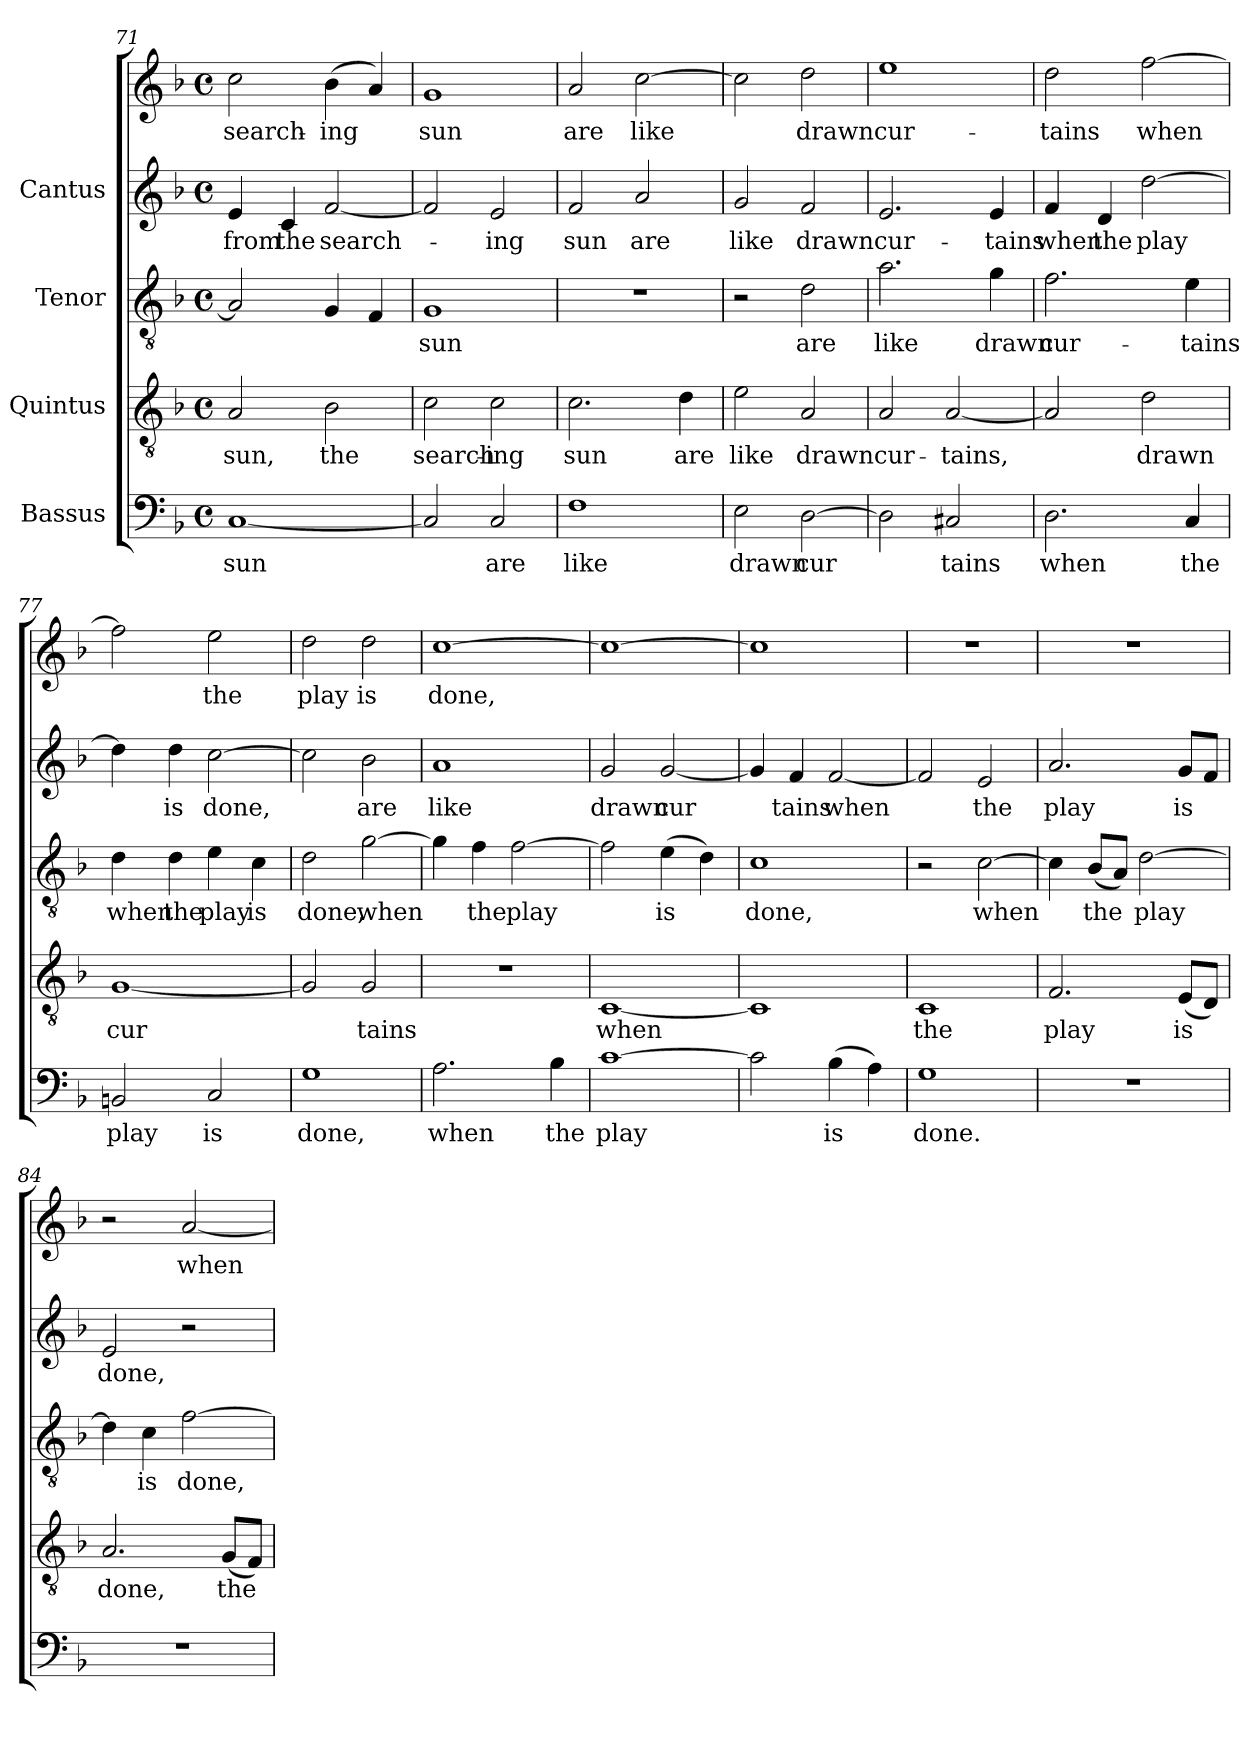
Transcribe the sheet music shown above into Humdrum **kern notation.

**kern	**text	**kern	**text	**kern	**text	**kern	**text	**kern	**text
*part4	*part4	*part3	*part3	*part2	*part2	*part1	*part1	*part1	*part1
*staff5	*staff5	*staff4	*staff4	*staff3	*staff3	*staff2	*staff2	*staff1	*staff1
*I"Bassus	*	*I"Quintus	*	*I"Tenor	*	*I"Cantus	*	*	*
*clefF4	*	*clefGv2	*	*clefGv2	*	*clefG2	*	*clefG2	*
*k[b-]	*	*k[b-]	*	*k[b-]	*	*k[b-]	*	*k[b-]	*
*F:	*	*F:	*	*F:	*	*F:	*	*F:	*
*M4/4	*	*M4/4	*	*M4/4	*	*M4/4	*	*M4/4	*
*met(c)	*	*met(c)	*	*met(c)	*	*met(c)	*	*met(c)	*
=71	=71	=71	=71	=71	=71	=71	=71	=71	=71
!	!LO:LY:b:cj	!	!LO:LY:b:cj	!	!	!	!LO:LY:b:cj	!	!LO:LY:b:cj
[<1C	sun	2A/	sun,	2A/]	.	4e/	from	2cc\	search-
!	!	!	!	!	!	!	!LO:LY:b:cj	!	!
.	.	.	.	.	.	4c/	the	.	.
!	!	!	!LO:LY:b:cj	!	!	!	!LO:LY:b:cj	!	!LO:LY:b:cj
.	.	2B-\	the	4G/	.	[<2f/	search-	(>4b-\	-ing
!	!	!	!	!	!	!	!	!	!LO:LY:b:cj
.	.	.	.	4F/	.	.	.	4a/)	.
=72	=72	=72	=72	=72	=72	=72	=72	=72	=72
!	!LO:LY:b:cj	!	!LO:LY:b:cj	!	!LO:LY:b:cj	!	!LO:LY:b:cj	!	!LO:LY:b:cj
2C/]	.	2c\	search-	1G	sun	2f/]	.	1g	-sun
!	!LO:LY:b:cj	!	!LO:LY:b:cj	!	!	!	!LO:LY:b:cj	!	!
2C/	are	2c\	-ing	.	.	2e/	ing	.	.
!!LO:LB:g=z
=73	=73	=73	=73	=73	=73	=73	=73	=73	=73
!	!LO:LY:b:cj	!	!LO:LY:b:cj	!	!	!	!LO:LY:b:cj	!	!LO:LY:b:cj
1F	like	2.c\	sun	1r	.	2f/	sun	2a/	are
!	!	!	!	!	!	!	!LO:LY:b:cj	!	!LO:LY:b:cj
.	.	.	.	.	.	2a/	are	[>2cc\	like
!	!	!	!LO:LY:b:cj	!	!	!	!	!	!
.	.	4d\	are	.	.	.	.	.	.
=74	=74	=74	=74	=74	=74	=74	=74	=74	=74
!	!LO:LY:b:cj	!	!LO:LY:b:cj	!	!	!	!LO:LY:b:cj	!	!LO:LY:b:cj
2E\	drawn	2e\	like	2r	.	2g/	like	2cc\]	.
!	!LO:LY:b:cj	!	!LO:LY:b:cj	!	!LO:LY:b:cj	!	!LO:LY:b:cj	!	!LO:LY:b:cj
[>2D\	cur-	2A/	drawn	2d\	are	2f/	drawn	2dd\	drawn
=75	=75	=75	=75	=75	=75	=75	=75	=75	=75
!	!LO:LY:b:cj	!	!LO:LY:b:cj	!	!LO:LY:b:cj	!	!LO:LY:b:cj	!	!LO:LY:b:cj
2D\]	-	2A/	cur-	2.a\	like	2.e/	-cur-	1ee	cur-
!	!LO:LY:b:cj	!	!LO:LY:b:cj	!	!	!	!	!	!
2C#X/	tains	[<2A/	-tains,	.	.	.	.	.	.
!	!	!	!	!	!LO:LY:b:cj	!	!LO:LY:b:cj	!	!
.	.	.	.	4g\	drawn	4e/	-tains	.	.
=76	=76	=76	=76	=76	=76	=76	=76	=76	=76
!	!LO:LY:b:cj	!	!LO:LY:b:cj	!	!LO:LY:b:cj	!	!LO:LY:b:cj	!	!LO:LY:b:cj
2.D\	when	2A/]	.	2.f\	cur-	4f/	when	2dd\	tains
!	!	!	!	!	!	!	!LO:LY:b:cj	!	!
.	.	.	.	.	.	4d/	the	.	.
!	!	!	!LO:LY:b:cj	!	!	!	!LO:LY:b:cj	!	!LO:LY:b:cj
.	.	2d\	drawn	.	.	[>2dd\	play	[>2ff\	when
!	!LO:LY:b:cj	!	!	!	!LO:LY:b:cj	!	!	!	!
4C/	the	.	.	4e\	-tains	.	.	.	.
=77	=77	=77	=77	=77	=77	=77	=77	=77	=77
!	!LO:LY:b:cj	!	!LO:LY:b:cj	!	!LO:LY:b:cj	!	!LO:LY:b:cj	!	!LO:LY:b:cj
2BBn/	play	[<1G	cur-	4d\	when	4dd\]	.	2ff\]	.
!	!	!	!	!	!LO:LY:b:cj	!	!LO:LY:b:cj	!	!
.	.	.	.	4d\	the	4dd\	is	.	.
!	!LO:LY:b:cj	!	!	!	!LO:LY:b:cj	!	!LO:LY:b:cj	!	!LO:LY:b:cj
2C/	is	.	.	4e\	play	[>2cc\	done,	2ee\	the
!	!	!	!	!	!LO:LY:b:cj	!	!	!	!
.	.	.	.	4c\	is	.	.	.	.
=78	=78	=78	=78	=78	=78	=78	=78	=78	=78
!	!LO:LY:b:cj	!	!LO:LY:b:cj	!	!LO:LY:b:cj	!	!LO:LY:b:cj	!	!LO:LY:b:cj
1G	done,	2G/]	-	2d\	done,	2cc\]	.	2dd\	play
!	!	!	!LO:LY:b:cj	!	!LO:LY:b:cj	!	!LO:LY:b:cj	!	!LO:LY:b:cj
.	.	2G/	tains	[>2g\	when	2b-\	are	2dd\	is
!!LO:PB:g=z
=79	=79	=79	=79	=79	=79	=79	=79	=79	=79
!	!LO:LY:b:cj	!	!	!	!LO:LY:b:cj	!	!LO:LY:b:cj	!	!LO:LY:b:cj
2.A\	when	1r	.	4g\]	.	1a	like	[>1cc	done,
!	!	!	!	!	!LO:LY:b:cj	!	!	!	!
.	.	.	.	4f\	the	.	.	.	.
!	!	!	!	!	!LO:LY:b:cj	!	!	!	!
.	.	.	.	[>2f\	play	.	.	.	.
!	!LO:LY:b:cj	!	!	!	!	!	!	!	!
4B-\	the	.	.	.	.	.	.	.	.
=80	=80	=80	=80	=80	=80	=80	=80	=80	=80
!	!LO:LY:b:cj	!	!LO:LY:b:cj	!	!LO:LY:b:cj	!	!LO:LY:b:cj	!	!
[>1c	play	[<1C	when	2f\]	.	2g/	drawn	1cc_>	.
!	!	!	!	!	!LO:LY:b:cj	!	!LO:LY:b:cj	!	!
.	.	.	.	(>4e\	is	[<2g/	cur-	.	.
!	!	!	!	!	!LO:LY:b:cj	!	!	!	!
.	.	.	.	4d\)	.	.	.	.	.
=81	=81	=81	=81	=81	=81	=81	=81	=81	=81
!	!LO:LY:b:cj	!	!	!	!LO:LY:b:cj	!	!LO:LY:b:cj	!	!
2c\]	.	1C]	.	1c	done,	4g/]	-	1cc]	.
!	!	!	!	!	!	!	!LO:LY:b:cj	!	!
.	.	.	.	.	.	4f/	tains	.	.
!	!LO:LY:b:cj	!	!	!	!	!	!LO:LY:b:cj	!	!
(>4B-\	is	.	.	.	.	[<2f/	when	.	.
!	!LO:LY:b:cj	!	!	!	!	!	!	!	!
4A\)	.	.	.	.	.	.	.	.	.
=82	=82	=82	=82	=82	=82	=82	=82	=82	=82
!	!LO:LY:b:cj	!	!LO:LY:b:cj	!	!	!	!LO:LY:b:cj	!	!
1G	done.	1C	the	2r	.	2f/]	.	1r	.
!	!	!	!	!	!LO:LY:b:cj	!	!LO:LY:b:cj	!	!
.	.	.	.	[>2c\	when	2e/	the	.	.
=83	=83	=83	=83	=83	=83	=83	=83	=83	=83
!	!	!	!LO:LY:b:cj	!	!LO:LY:b:cj	!	!LO:LY:b:cj	!	!
1r	.	2.F/	play	4c\]	.	2.a/	play	1r	.
!	!	!	!	!	!LO:LY:b:cj	!	!	!	!
.	.	.	.	(<8B-/L	the	.	.	.	.
!	!	!	!	!	!LO:LY:b:cj	!	!	!	!
.	.	.	.	8A/J)	.	.	.	.	.
!	!	!	!	!	!LO:LY:b:cj	!	!	!	!
.	.	.	.	[>2d\	play	.	.	.	.
!	!	!	!LO:LY:b:cj	!	!	!	!LO:LY:b:cj	!	!
.	.	(<8E/L	is	.	.	8g/L	is	.	.
!	!	!	!LO:LY:b:cj	!	!	!	!LO:LY:b:cj	!	!
.	.	8D/J)	.	.	.	8f/J	.	.	.
=84	=84	=84	=84	=84	=84	=84	=84	=84	=84
!	!	!	!LO:LY:b:cj	!	!LO:LY:b:cj	!	!LO:LY:b:cj	!	!
1r	.	2.A/	done,	4d\]	.	2e/	done,	2r	.
!	!	!	!	!	!LO:LY:b:cj	!	!	!	!
.	.	.	.	4c\	is	.	.	.	.
!	!	!	!	!	!LO:LY:b:cj	!	!	!	!LO:LY:b:cj
.	.	.	.	[>2f\	done,	2r	.	[<2a/	when
!	!	!	!LO:LY:b:cj	!	!	!	!	!	!
.	.	(<8G/L	the	.	.	.	.	.	.
!	!	!	!LO:LY:b:cj	!	!	!	!	!	!
.	.	8F/J)	.	.	.	.	.	.	.
=	=	=	=	=	=	=	=	=	=
*-	*-	*-	*-	*-	*-	*-	*-	*-	*-
